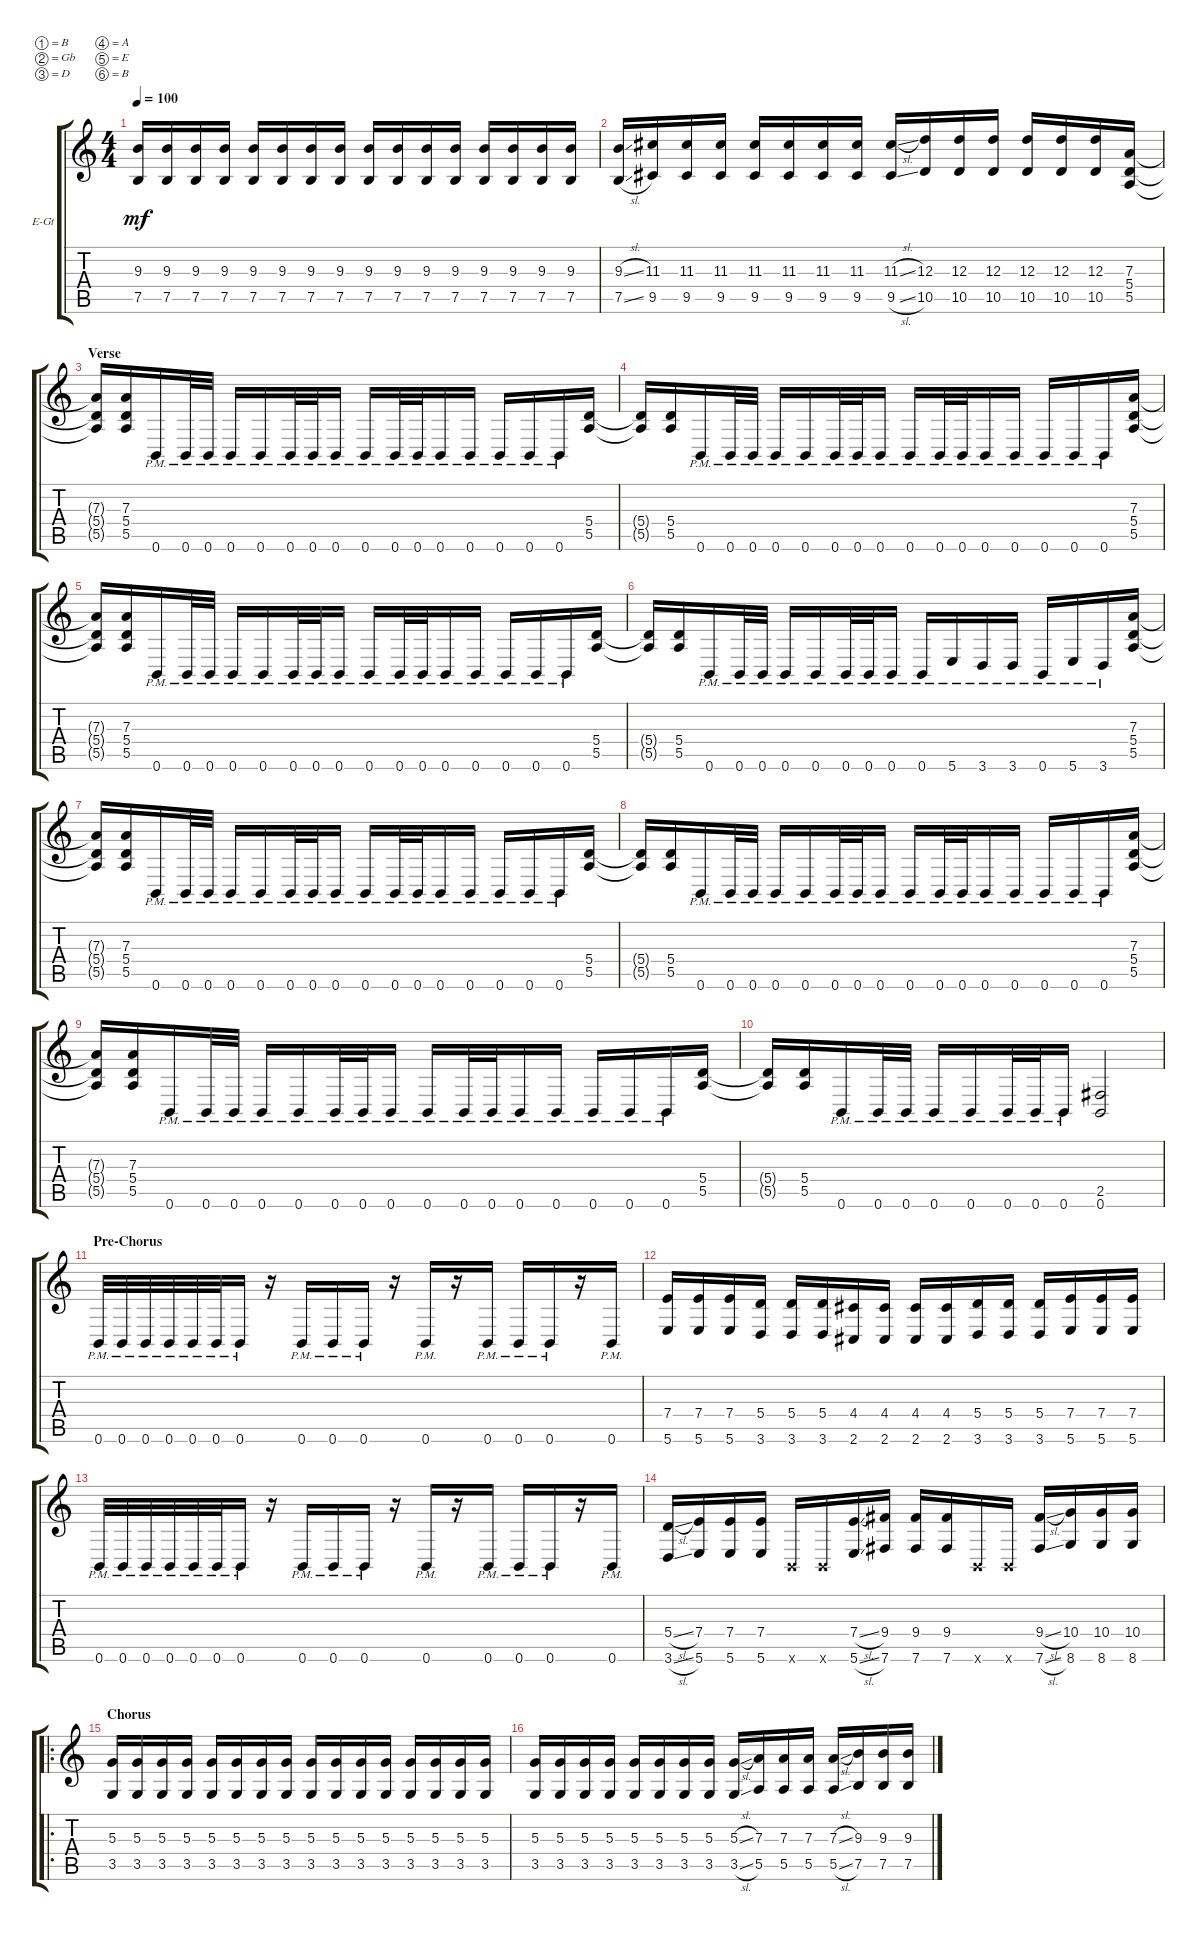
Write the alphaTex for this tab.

\bracketExtendMode groupsimilarinstruments
\firstSystemTrackNameOrientation horizontal
\otherSystemsTrackNameOrientation horizontal
\track ("Electric Guitar 2" "E-Gt") {instrument distortionguitar}
\staff {score tabs}
\tuning (B3 Gb3 D3 A2 E2 B1)
\ts (4 4)
\tempo 100
\clef g2
\ks c
(9.3 7.5).16{dy mf} (9.3 7.5).16 (9.3 7.5).16 (9.3 7.5).16 (9.3 7.5).16 (9.3 7.5).16 (9.3 7.5).16 (9.3 7.5).16 (9.3 7.5).16 (9.3 7.5).16 (9.3 7.5).16 (9.3 7.5).16 (9.3 7.5).16 (9.3 7.5).16 (9.3 7.5).16 (9.3 7.5).16 |
(9.3{sl} 7.5{sl}).16 (11.3 9.5).16 (11.3 9.5).16 (11.3 9.5).16 (11.3 9.5).16 (11.3 9.5).16 (11.3 9.5).16 (11.3 9.5).16 (9.5{sl} 11.3{sl}).16 (10.5 12.3).16 (10.5 12.3).16 (10.5 12.3).16 (10.5 12.3).16 (10.5 12.3).16 (10.5 12.3).16 (7.3 5.4 5.5).16 |
\section ("" "Verse")
(5.5{t} 7.3{t} 5.4{t}).16 (7.3 5.5 5.4).16 0.6{pm}.16 0.6{pm}.32 0.6{pm}.32 0.6{pm}.16 0.6{pm}.16 0.6{pm}.32 0.6{pm}.32 0.6{pm}.16 0.6{pm}.16 0.6{pm}.32 0.6{pm}.32 0.6{pm}.16 0.6{pm}.16 0.6{pm}.16 0.6{pm}.16 0.6{pm}.16 (5.5 5.4).16 |
(5.5{t} 5.4{t}).16 (5.5 5.4).16 0.6{pm}.16 0.6{pm}.32 0.6{pm}.32 0.6{pm}.16 0.6{pm}.16 0.6{pm}.32 0.6{pm}.32 0.6{pm}.16 0.6{pm}.16 0.6{pm}.32 0.6{pm}.32 0.6{pm}.16 0.6{pm}.16 0.6{pm}.16 0.6{pm}.16 0.6{pm}.16 (5.5 7.3 5.4).16 |
(5.5{t} 7.3{t} 5.4{t}).16 (7.3 5.5 5.4).16 0.6{pm}.16 0.6{pm}.32 0.6{pm}.32 0.6{pm}.16 0.6{pm}.16 0.6{pm}.32 0.6{pm}.32 0.6{pm}.16 0.6{pm}.16 0.6{pm}.32 0.6{pm}.32 0.6{pm}.16 0.6{pm}.16 0.6{pm}.16 0.6{pm}.16 0.6{pm}.16 (5.5 5.4).16 |
(5.5{t} 5.4{t}).16 (5.5 5.4).16 0.6{pm}.16 0.6{pm}.32 0.6{pm}.32 0.6{pm}.16 0.6{pm}.16 0.6{pm}.32 0.6{pm}.32 0.6{pm}.16 0.6{pm}.16 5.6{pm}.16 3.6{pm}.16 3.6{pm}.16 0.6{pm}.16 5.6{pm}.16 3.6{pm}.16 (5.5 7.3 5.4).16 |
(5.5{t} 7.3{t} 5.4{t}).16 (7.3 5.5 5.4).16 0.6{pm}.16 0.6{pm}.32 0.6{pm}.32 0.6{pm}.16 0.6{pm}.16 0.6{pm}.32 0.6{pm}.32 0.6{pm}.16 0.6{pm}.16 0.6{pm}.32 0.6{pm}.32 0.6{pm}.16 0.6{pm}.16 0.6{pm}.16 0.6{pm}.16 0.6{pm}.16 (5.5 5.4).16 |
(5.5{t} 5.4{t}).16 (5.5 5.4).16 0.6{pm}.16 0.6{pm}.32 0.6{pm}.32 0.6{pm}.16 0.6{pm}.16 0.6{pm}.32 0.6{pm}.32 0.6{pm}.16 0.6{pm}.16 0.6{pm}.32 0.6{pm}.32 0.6{pm}.16 0.6{pm}.16 0.6{pm}.16 0.6{pm}.16 0.6{pm}.16 (5.5 7.3 5.4).16 |
(5.5{t} 7.3{t} 5.4{t}).16 (7.3 5.5 5.4).16 0.6{pm}.16 0.6{pm}.32 0.6{pm}.32 0.6{pm}.16 0.6{pm}.16 0.6{pm}.32 0.6{pm}.32 0.6{pm}.16 0.6{pm}.16 0.6{pm}.32 0.6{pm}.32 0.6{pm}.16 0.6{pm}.16 0.6{pm}.16 0.6{pm}.16 0.6{pm}.16 (5.5 5.4).16 |
(5.5{t} 5.4{t}).16 (5.5 5.4).16 0.6{pm}.16 0.6{pm}.32 0.6{pm}.32 0.6{pm}.16 0.6{pm}.16 0.6{pm}.32 0.6{pm}.32 0.6{pm}.16 (0.6 2.5).2 |
\section ("" "Pre-Chorus")
0.6{pm}.32 0.6{pm}.32 0.6{pm}.32 0.6{pm}.32 0.6{pm}.32 0.6{pm}.32 0.6{pm}.16 r.16 0.6{pm}.16 0.6{pm}.16 0.6{pm}.16 r.16 0.6{pm}.16 r.16 0.6{pm}.16 0.6{pm}.16 0.6{pm}.16 r.16 0.6{pm}.16 |
(5.6 7.4).16 (5.6 7.4).16 (5.6 7.4).16 (3.6 5.4).16 (3.6 5.4).16 (3.6 5.4).16 (2.6 4.4).16 (2.6 4.4).16 (2.6 4.4).16 (2.6 4.4).16 (3.6 5.4).16 (3.6 5.4).16 (3.6 5.4).16 (5.6 7.4).16 (5.6 7.4).16 (5.6 7.4).16 |
0.6{pm}.32 0.6{pm}.32 0.6{pm}.32 0.6{pm}.32 0.6{pm}.32 0.6{pm}.32 0.6{pm}.16 r.16 0.6{pm}.16 0.6{pm}.16 0.6{pm}.16 r.16 0.6{pm}.16 r.16 0.6{pm}.16 0.6{pm}.16 0.6{pm}.16 r.16 0.6{pm}.16 |
(3.6{sl} 5.4{sl}).16 (7.4 5.6).16 (7.4 5.6).16 (7.4 5.6).16 0.6{x}.16 0.6{x}.16 (5.6{sl} 7.4{sl}).16 (7.6 9.4).16 (7.6 9.4).16 (7.6 9.4).16 0.6{x}.16 0.6{x}.16 (7.6{sl} 9.4{sl}).16 (8.6 10.4).16 (8.6 10.4).16 (8.6 10.4).16 |
\ro
\section ("" "Chorus")
(3.5 5.3).16 (3.5 5.3).16 (3.5 5.3).16 (3.5 5.3).16 (3.5 5.3).16 (3.5 5.3).16 (3.5 5.3).16 (3.5 5.3).16 (3.5 5.3).16 (3.5 5.3).16 (3.5 5.3).16 (3.5 5.3).16 (3.5 5.3).16 (3.5 5.3).16 (3.5 5.3).16 (3.5 5.3).16 |
(3.5 5.3).16 (3.5 5.3).16 (3.5 5.3).16 (3.5 5.3).16 (3.5 5.3).16 (3.5 5.3).16 (3.5 5.3).16 (3.5 5.3).16 (3.5{sl} 5.3{sl}).16 (7.3 5.5).16 (7.3 5.5).16 (7.3 5.5).16 (5.5{sl} 7.3{sl}).16 (9.3 7.5).16 (9.3 7.5).16 (9.3 7.5).16
